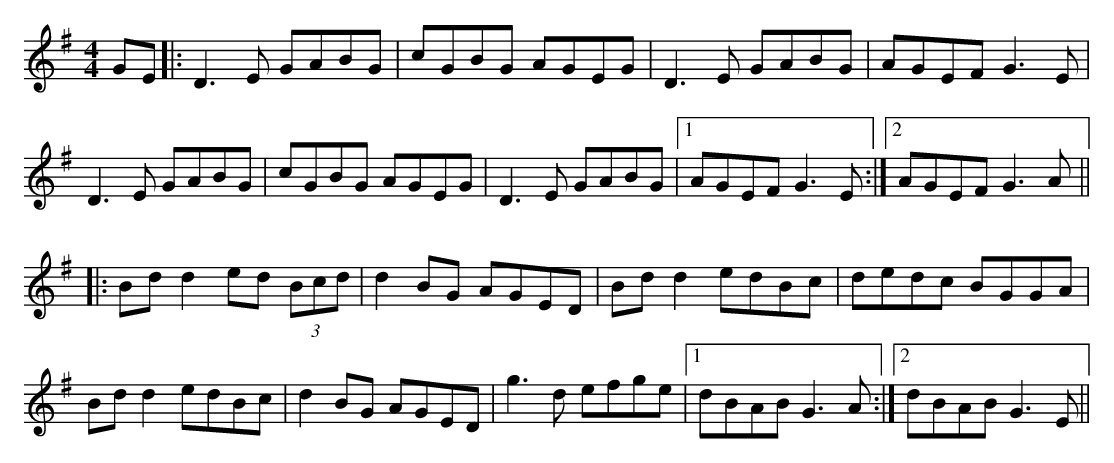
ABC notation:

X:1
M:4/4
K:G
GE|:D3E GABG|cGBG AGEG|D3E GABG|AGEF G3E|
D3E GABG|cGBG AGEG|D3E GABG|1 AGEF G3E:|2 AGEF G3A||
|:Bd d2 ed (3Bcd|d2 BG AGED|Bd d2 edBc|dedc BGGA|
Bd d2 edBc|d2 BG AGED|g3d efge|1 dBAB G3A:|2 dBAB G3E||
